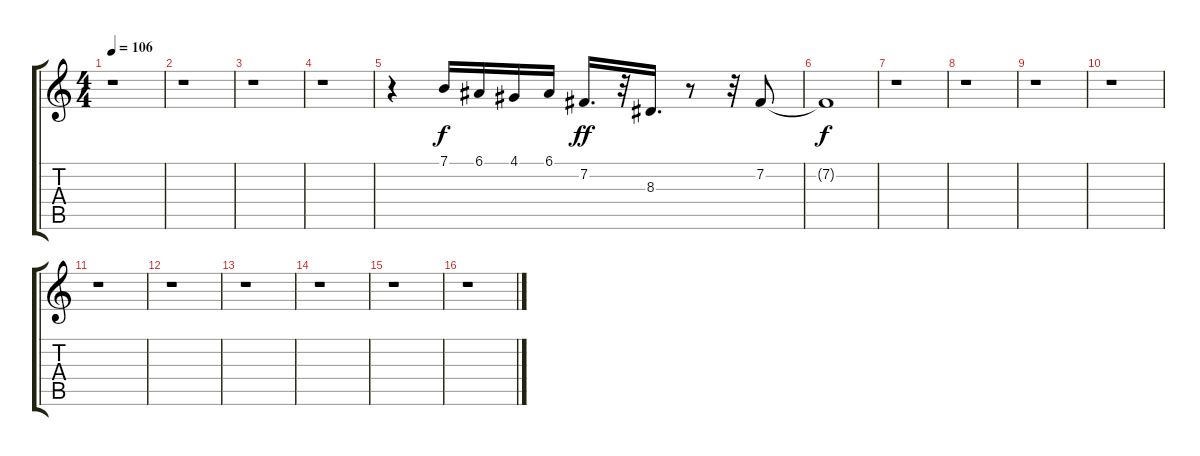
\track "" {instrument trumpet}
\staff {score tabs}
\tuning (E4 B3 G3 D3 A2 E2) {hide}
\ts (4 4)
\tempo 106
\clef g2
\ks c
r.1{dy f} |
r.1 |
r.1 |
r.1 |
r.4 7.1.16 6.1.16 4.1.16 6.1.16 7.2.16{d dy ff} r.32 8.3.16{d} r.8 r.32 7.2.8 |
7.2{t}.1{dy f} |
r.1 |
r.1 |
r.1 |
r.1 |
r.1 |
r.1 |
r.1 |
r.1 |
r.1 |
r.1
